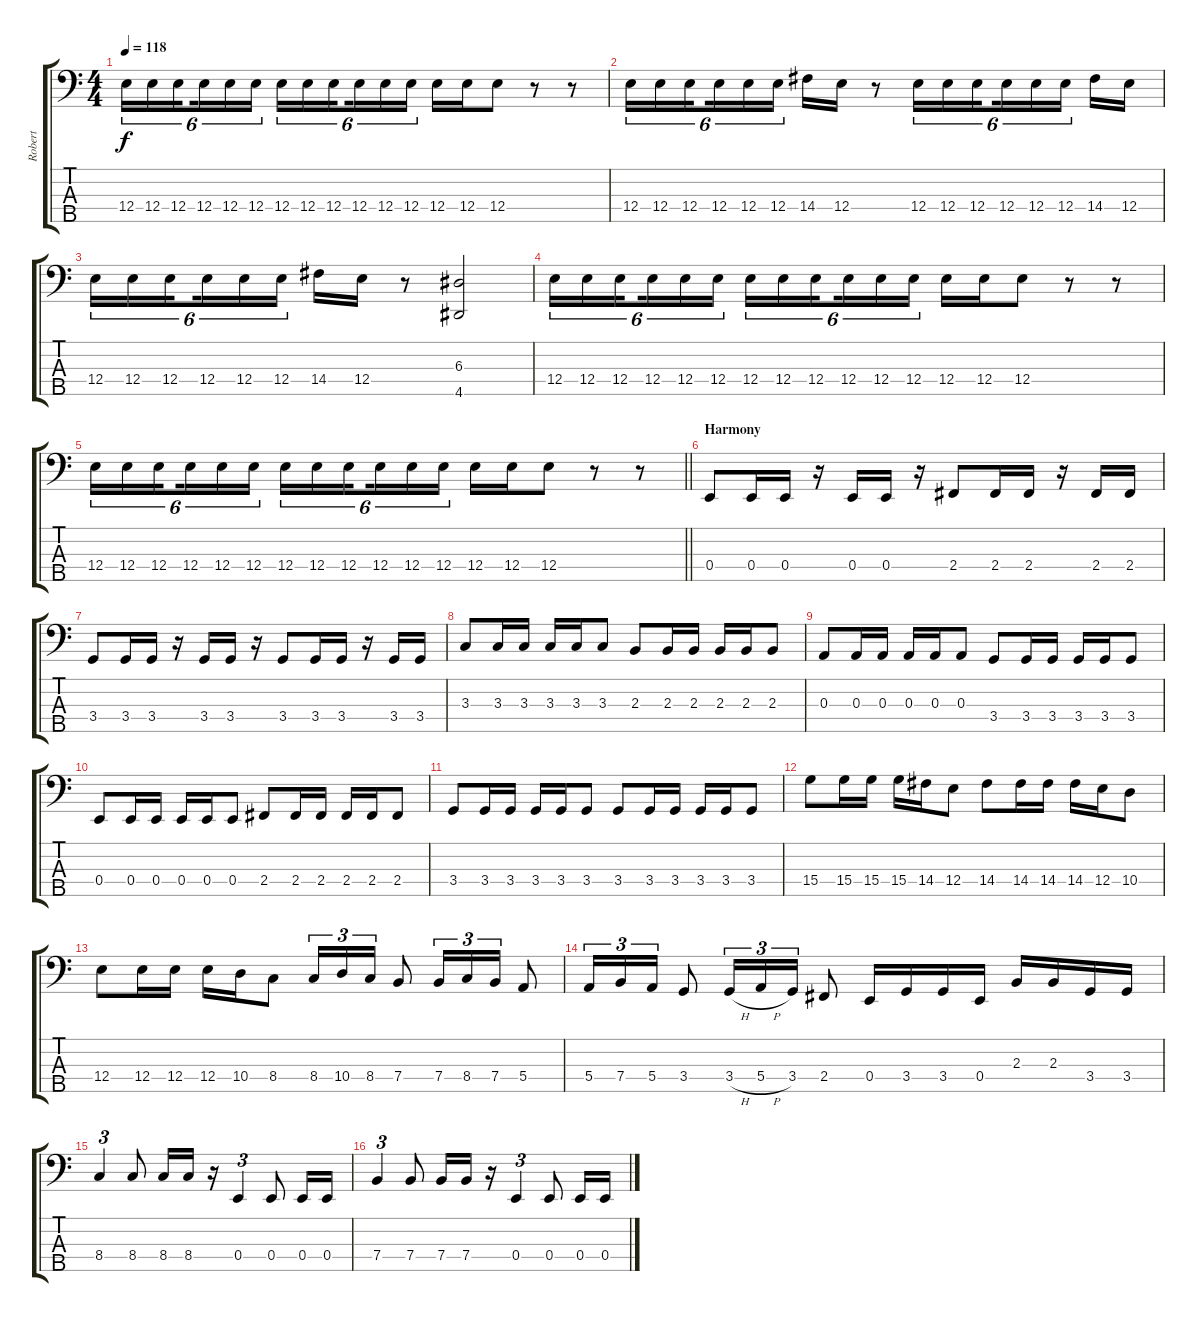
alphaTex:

\track ("Robert" "Robert") {solo instrument electricbassfinger}
\staff {score tabs}
\tuning (G2 D2 A1 E1 B0) {hide}
\ts (4 4)
\tempo 118
\clef f4
\ks c
12.4.16{tu (6 4) dy f} 12.4.16{tu (6 4)} 12.4.16{tu (6 4) beam splitsecondary} 12.4.16{tu (6 4)} 12.4.16{tu (6 4)} 12.4.16{tu (6 4)} 12.4.16{tu (6 4)} 12.4.16{tu (6 4)} 12.4.16{tu (6 4) beam splitsecondary} 12.4.16{tu (6 4)} 12.4.16{tu (6 4)} 12.4.16{tu (6 4)} 12.4.16 12.4.16 12.4.8 r.8 r.8 |
12.4.16{tu (6 4)} 12.4.16{tu (6 4)} 12.4.16{tu (6 4) beam splitsecondary} 12.4.16{tu (6 4)} 12.4.16{tu (6 4)} 12.4.16{tu (6 4)} 14.4.16 12.4.16 r.8 12.4.16{tu (6 4)} 12.4.16{tu (6 4)} 12.4.16{tu (6 4) beam splitsecondary} 12.4.16{tu (6 4)} 12.4.16{tu (6 4)} 12.4.16{tu (6 4)} 14.4.16 12.4.16 |
12.4.16{tu (6 4)} 12.4.16{tu (6 4)} 12.4.16{tu (6 4) beam splitsecondary} 12.4.16{tu (6 4)} 12.4.16{tu (6 4)} 12.4.16{tu (6 4)} 14.4.16 12.4.16 r.8 (6.3 4.5).2 |
12.4.16{tu (6 4)} 12.4.16{tu (6 4)} 12.4.16{tu (6 4) beam splitsecondary} 12.4.16{tu (6 4)} 12.4.16{tu (6 4)} 12.4.16{tu (6 4)} 12.4.16{tu (6 4)} 12.4.16{tu (6 4)} 12.4.16{tu (6 4) beam splitsecondary} 12.4.16{tu (6 4)} 12.4.16{tu (6 4)} 12.4.16{tu (6 4)} 12.4.16 12.4.16 12.4.8 r.8 r.8 |
\barLineRight lightlight
12.4.16{tu (6 4)} 12.4.16{tu (6 4)} 12.4.16{tu (6 4) beam splitsecondary} 12.4.16{tu (6 4)} 12.4.16{tu (6 4)} 12.4.16{tu (6 4)} 12.4.16{tu (6 4)} 12.4.16{tu (6 4)} 12.4.16{tu (6 4) beam splitsecondary} 12.4.16{tu (6 4)} 12.4.16{tu (6 4)} 12.4.16{tu (6 4)} 12.4.16 12.4.16 12.4.8 r.8 r.8 |
\section ("" "Harmony")
0.4.8 0.4.16 0.4.16 r.16 0.4.16 0.4.16 r.16 2.4.8 2.4.16 2.4.16 r.16 2.4.16 2.4.16 |
3.4.8 3.4.16 3.4.16 r.16 3.4.16 3.4.16 r.16 3.4.8 3.4.16 3.4.16 r.16 3.4.16 3.4.16 |
3.3.8 3.3.16 3.3.16 3.3.16 3.3.16 3.3.8 2.3.8 2.3.16 2.3.16 2.3.16 2.3.16 2.3.8 |
0.3.8 0.3.16 0.3.16 0.3.16 0.3.16 0.3.8 3.4.8 3.4.16 3.4.16 3.4.16 3.4.16 3.4.8 |
0.4.8 0.4.16 0.4.16 0.4.16 0.4.16 0.4.8 2.4.8 2.4.16 2.4.16 2.4.16 2.4.16 2.4.8 |
3.4.8 3.4.16 3.4.16 3.4.16 3.4.16 3.4.8 3.4.8 3.4.16 3.4.16 3.4.16 3.4.16 3.4.8 |
15.4.8 15.4.16 15.4.16 15.4.16 14.4.16 12.4.8 14.4.8 14.4.16 14.4.16 14.4.16 12.4.16 10.4.8 |
12.4.8 12.4.16 12.4.16 12.4.16 10.4.16 8.4.8 8.4.16{tu (3 2)} 10.4.16{tu (3 2)} 8.4.16{tu (3 2)} 7.4.8 7.4.16{tu (3 2)} 8.4.16{tu (3 2)} 7.4.16{tu (3 2)} 5.4.8 |
5.4.16{tu (3 2)} 7.4.16{tu (3 2)} 5.4.16{tu (3 2)} 3.4.8 3.4{h}.16{tu (3 2)} 5.4{h}.16{tu (3 2)} 3.4.16{tu (3 2)} 2.4.8 0.4.16 3.4.16 3.4.16 0.4.16 2.3.16 2.3.16 3.4.16 3.4.16 |
8.4.4{tu (3 2)} 8.4.8 8.4.16 8.4.16 r.16 0.4.4{tu (3 2)} 0.4.8 0.4.16 0.4.16 |
7.4.4{tu (3 2)} 7.4.8 7.4.16 7.4.16 r.16 0.4.4{tu (3 2)} 0.4.8 0.4.16 0.4.16
